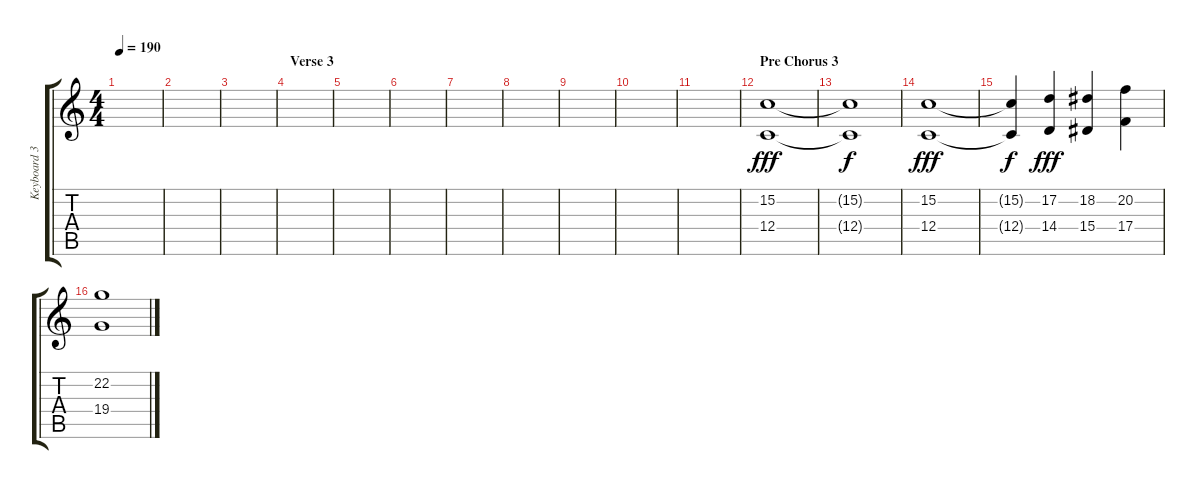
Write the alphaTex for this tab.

\track ("Keyboard 3" "Keyboard 3") {instrument lead1square}
\staff {score tabs}
\tuning (D4 A3 F3 C3 G2 C2) {hide}
\ts (4 4)
\tempo 190
\clef g2
\ks c
|
|
|
\section ("" "Verse 3")
|
|
|
|
|
|
|
|
\section ("" "Pre Chorus 3")
(15.2 12.4).1{dy fff volume 16 balance 8 instrument stringensemble1} |
(15.2{t} 12.4{t}).1{dy f} |
(15.2 12.4).1{dy fff} |
(15.2{t} 12.4{t}).4{dy f} (17.2 14.4).4{dy fff} (18.2 15.4).4 (20.2 17.4).4 |
(22.2 19.4).1
